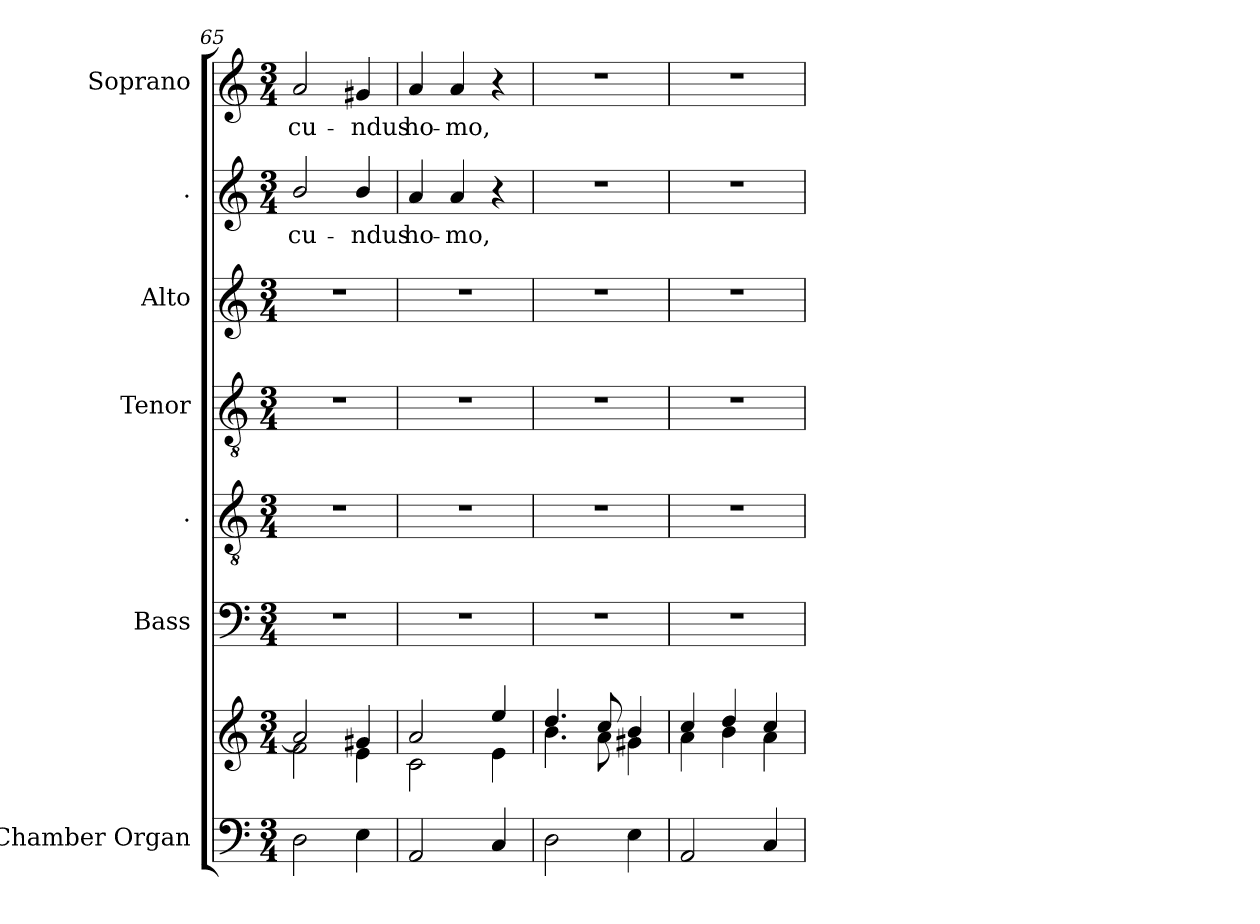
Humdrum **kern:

**kern	**kern	**kern	**kern	**kern	**kern	**kern	**text	**kern	**text
*part7	*part7	*part6	*part5	*part4	*part3	*part2	*part2	*part1	*part1
*staff8	*staff7	*staff6	*staff5	*staff4	*staff3	*staff2	*staff2	*staff1	*staff1
*I"Chamber  Organ	*	*I"Bass	*I".	*I"Tenor	*I"Alto	*I".	*	*I"Soprano	*
*I'Org.	*	*I'B.	*	*I'T.	*I'A.	*	*	*I'S.	*
*clefF4	*clefG2	*clefF4	*clefGv2	*clefGv2	*clefG2	*clefG2	*	*clefG2	*
*	*	*	*ITrd7c12	*ITrd7c12	*	*	*	*	*
*k[]	*k[]	*k[]	*k[]	*k[]	*k[]	*k[]	*	*k[]	*
*C:	*C:	*C:	*C:	*C:	*C:	*C:	*	*C:	*
*M3/4	*M3/4	*M3/4	*M3/4	*M3/4	*M3/4	*M3/4	*	*M3/4	*
=65	=65	=65	=65	=65	=65	=65	=65	=65	=65
*	*^	*	*	*	*	*	*	*	*
!	!	!	!LO:N:vis=1	!LO:N:vis=1	!LO:N:vis=1	!LO:N:vis=1	!	!	!	!
!	!	!	!	!	!	!	!	!LO:LY:b:color=#000000	!	!
!	!	!	!	!	!	!	!	!	!	!LO:LY:b:color=#000000
2Di\	2ai/]	2fi\	2.r	2.r	2.r	2.r	2bi/	-cu-	2ai/	-cu-
!	!	!	!	!	!	!	!	!LO:LY:b:color=#000000	!	!
!	!	!	!	!	!	!	!	!	!	!LO:LY:b:color=#000000
4Ei\	4g#Xi/	4ei\	.	.	.	.	4bi/	-ndus	4g#Xi/	-ndus
=66	=66	=66	=66	=66	=66	=66	=66	=66	=66	=66
!	!	!	!LO:N:vis=1	!LO:N:vis=1	!LO:N:vis=1	!LO:N:vis=1	!	!	!	!
!	!	!	!	!	!	!	!	!LO:LY:b:color=#000000	!	!
!	!	!	!	!	!	!	!	!	!	!LO:LY:b:color=#000000
2AAi/	2ai/	2ci\	2.r	2.r	2.r	2.r	4ai/	ho-	4ai/	ho-
!	!	!	!	!	!	!	!	!LO:LY:b:color=#000000	!	!
!	!	!	!	!	!	!	!	!	!	!LO:LY:b:color=#000000
.	.	.	.	.	.	.	4ai/	-mo,	4ai/	-mo,
4Ci/	4eei/	4ei\	.	.	.	.	4r	.	4r	.
=67	=67	=67	=67	=67	=67	=67	=67	=67	=67	=67
!	!	!	!LO:N:vis=1	!LO:N:vis=1	!LO:N:vis=1	!LO:N:vis=1	!LO:N:vis=1	!	!LO:N:vis=1	!
2Di\	4.ddi/	4.bi\	2.r	2.r	2.r	2.r	2.r	.	2.r	.
.	8cci/	8ai\	.	.	.	.	.	.	.	.
4Ei\	4bi/	4g#Xi\	.	.	.	.	.	.	.	.
=68	=68	=68	=68	=68	=68	=68	=68	=68	=68	=68
!	!	!	!LO:N:vis=1	!LO:N:vis=1	!LO:N:vis=1	!LO:N:vis=1	!LO:N:vis=1	!	!LO:N:vis=1	!
2AAi/	4cci/	4ai\	2.r	2.r	2.r	2.r	2.r	.	2.r	.
.	4ddi/	4bi\	.	.	.	.	.	.	.	.
4Ci/	4cci/	4ai\	.	.	.	.	.	.	.	.
*	*v	*v	*	*	*	*	*	*	*	*
=	=	=	=	=	=	=	=	=	=
*-	*-	*-	*-	*-	*-	*-	*-	*-	*-
